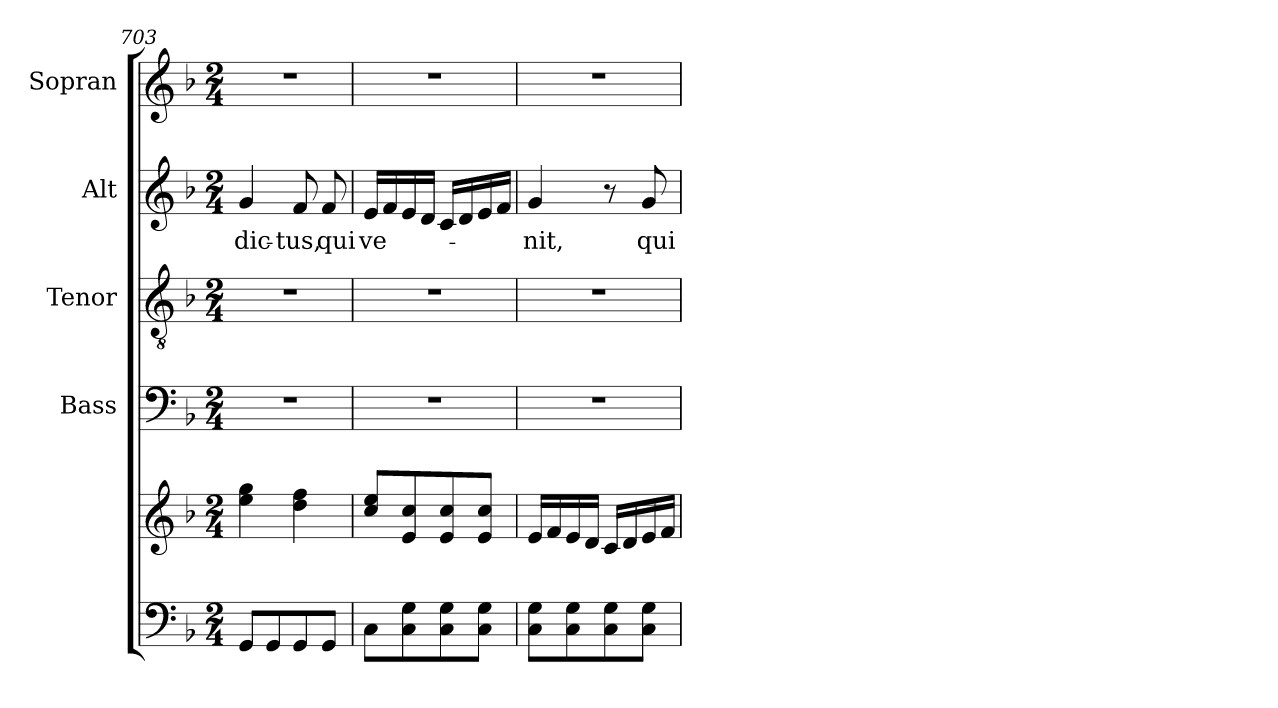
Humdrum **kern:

**kern	**kern	**kern	**kern	**kern	**text	**kern
*part5	*part5	*part4	*part3	*part2	*part2	*part1
*staff6	*staff5	*staff4	*staff3	*staff2	*staff2	*staff1
*	*	*I"Bass	*I"Tenor	*I"Alt	*	*I"Sopran
*	*	*I'B.	*I'T.	*I'A.	*	*I'S.
*clefF4	*clefG2	*clefF4	*clefGv2	*clefG2	*	*clefG2
*k[b-]	*k[b-]	*k[b-]	*k[b-]	*k[b-]	*	*k[b-]
*F:	*F:	*F:	*F:	*F:	*	*F:
*M2/4	*M2/4	*M2/4	*M2/4	*M2/4	*	*M2/4
=703	=703	=703	=703	=703	=703	=703
!	!	!	!	!	!LO:LY:b	!
8GG/L	4ee\ 4gg\	2r	2r	4g/	-dic-	2r
8GG/	.	.	.	.	.	.
!	!	!	!	!	!LO:LY:b	!
8GG/	4dd\ 4ff\	.	.	8f/	-tus,	.
!	!	!	!	!	!LO:LY:b	!
8GG/J	.	.	.	8f/	qui	.
=704	=704	=704	=704	=704	=704	=704
!	!	!	!	!	!LO:LY:b	!
8C\L	8cc/ 8ee/L	2r	2r	16e/LL	ve-	2r
.	.	.	.	16f/	.	.
8C\ 8G\	8e/ 8cc/	.	.	16e/	.	.
.	.	.	.	16d/JJ	.	.
8C\ 8G\	8e/ 8cc/	.	.	16c/LL	.	.
.	.	.	.	16d/	.	.
8C\ 8G\J	8e/ 8cc/J	.	.	16e/	.	.
.	.	.	.	16f/JJ	.	.
=705	=705	=705	=705	=705	=705	=705
!	!	!	!	!	!LO:LY:b	!
8C\ 8G\L	16e/LL	2r	2r	4g/	-nit,	2r
.	16f/	.	.	.	.	.
8C\ 8G\	16e/	.	.	.	.	.
.	16d/JJ	.	.	.	.	.
8C\ 8G\	16c/LL	.	.	8r	.	.
.	16d/	.	.	.	.	.
!	!	!	!	!	!LO:LY:b	!
8C\ 8G\J	16e/	.	.	8g/	qui	.
.	16f/JJ	.	.	.	.	.
=	=	=	=	=	=	=
*-	*-	*-	*-	*-	*-	*-
